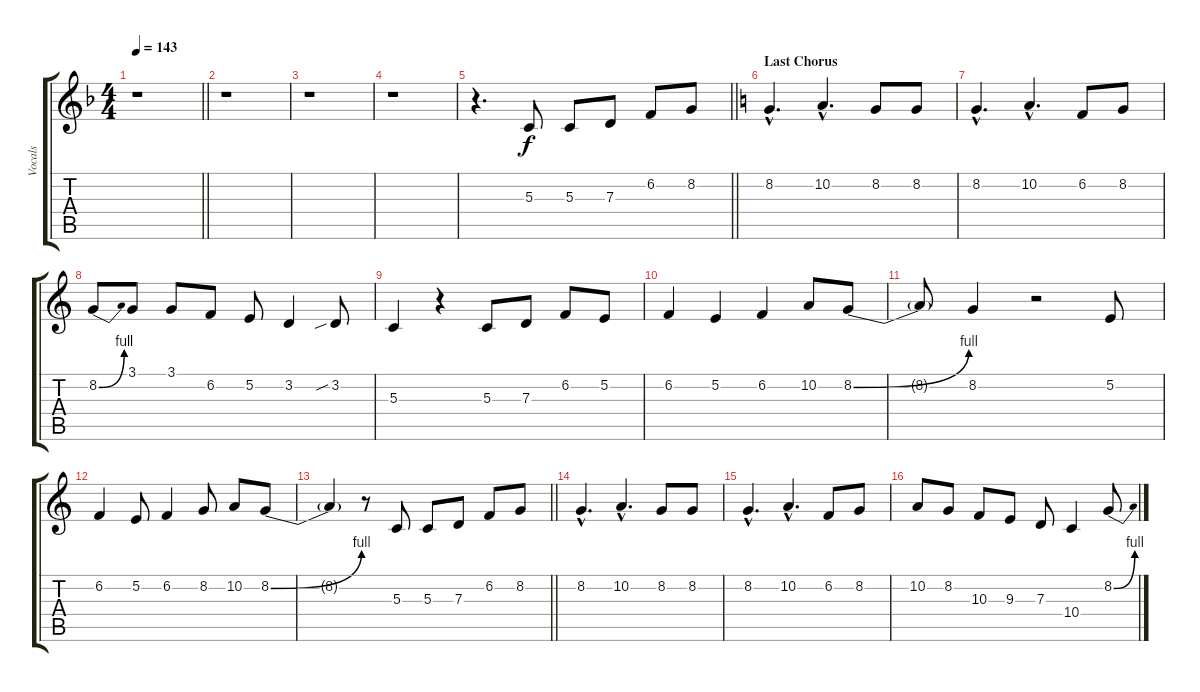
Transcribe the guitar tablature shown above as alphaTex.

\track ("Vocals" "Vocals") {instrument clarinet}
\staff {score tabs}
\tuning (E4 B3 G3 D3 A2 E2) {hide}
\ts (4 4)
\tempo 143
\clef g2
\barLineRight lightlight
\ks f
r.1{dy f} |
r.1 |
r.1 |
r.1 |
\barLineRight lightlight
r.4{d} 5.3.8 5.3.8 7.3.8 6.2.8 8.2.8 |
\section ("" "Last Chorus")
\ks c
8.2{hac}.4{d} 10.2{hac}.4{d} 8.2.8 8.2.8 |
8.2{hac}.4{d} 10.2{hac}.4{d} 6.2.8 8.2.8 |
8.2{be (bend 0 0 60 4)}.8 3.1.8 3.1.8 6.2.8 5.2.8 3.2.4 3.2{sib}.8 |
5.3.4 r.4 5.3.8 7.3.8 6.2.8 5.2.8 |
6.2.4 5.2.4 6.2.4 10.2.8 8.2{be (bend 0 0 60 4)}.8 |
8.2{t}.8 8.2.4 r.2 5.2.8 |
6.2.4 5.2.8 6.2.4 8.2.8 10.2.8 8.2{be (bend 0 0 60 4)}.8 |
\barLineRight lightlight
8.2{t}.4 r.8 5.3.8 5.3.8 7.3.8 6.2.8 8.2.8 |
8.2{hac}.4{d} 10.2{hac}.4{d} 8.2.8 8.2.8 |
8.2{hac}.4{d} 10.2{hac}.4{d} 6.2.8 8.2.8 |
10.2.8 8.2.8 10.3.8 9.3.8 7.3.8 10.4.4 8.2{be (bend 0 0 60 4)}.8
